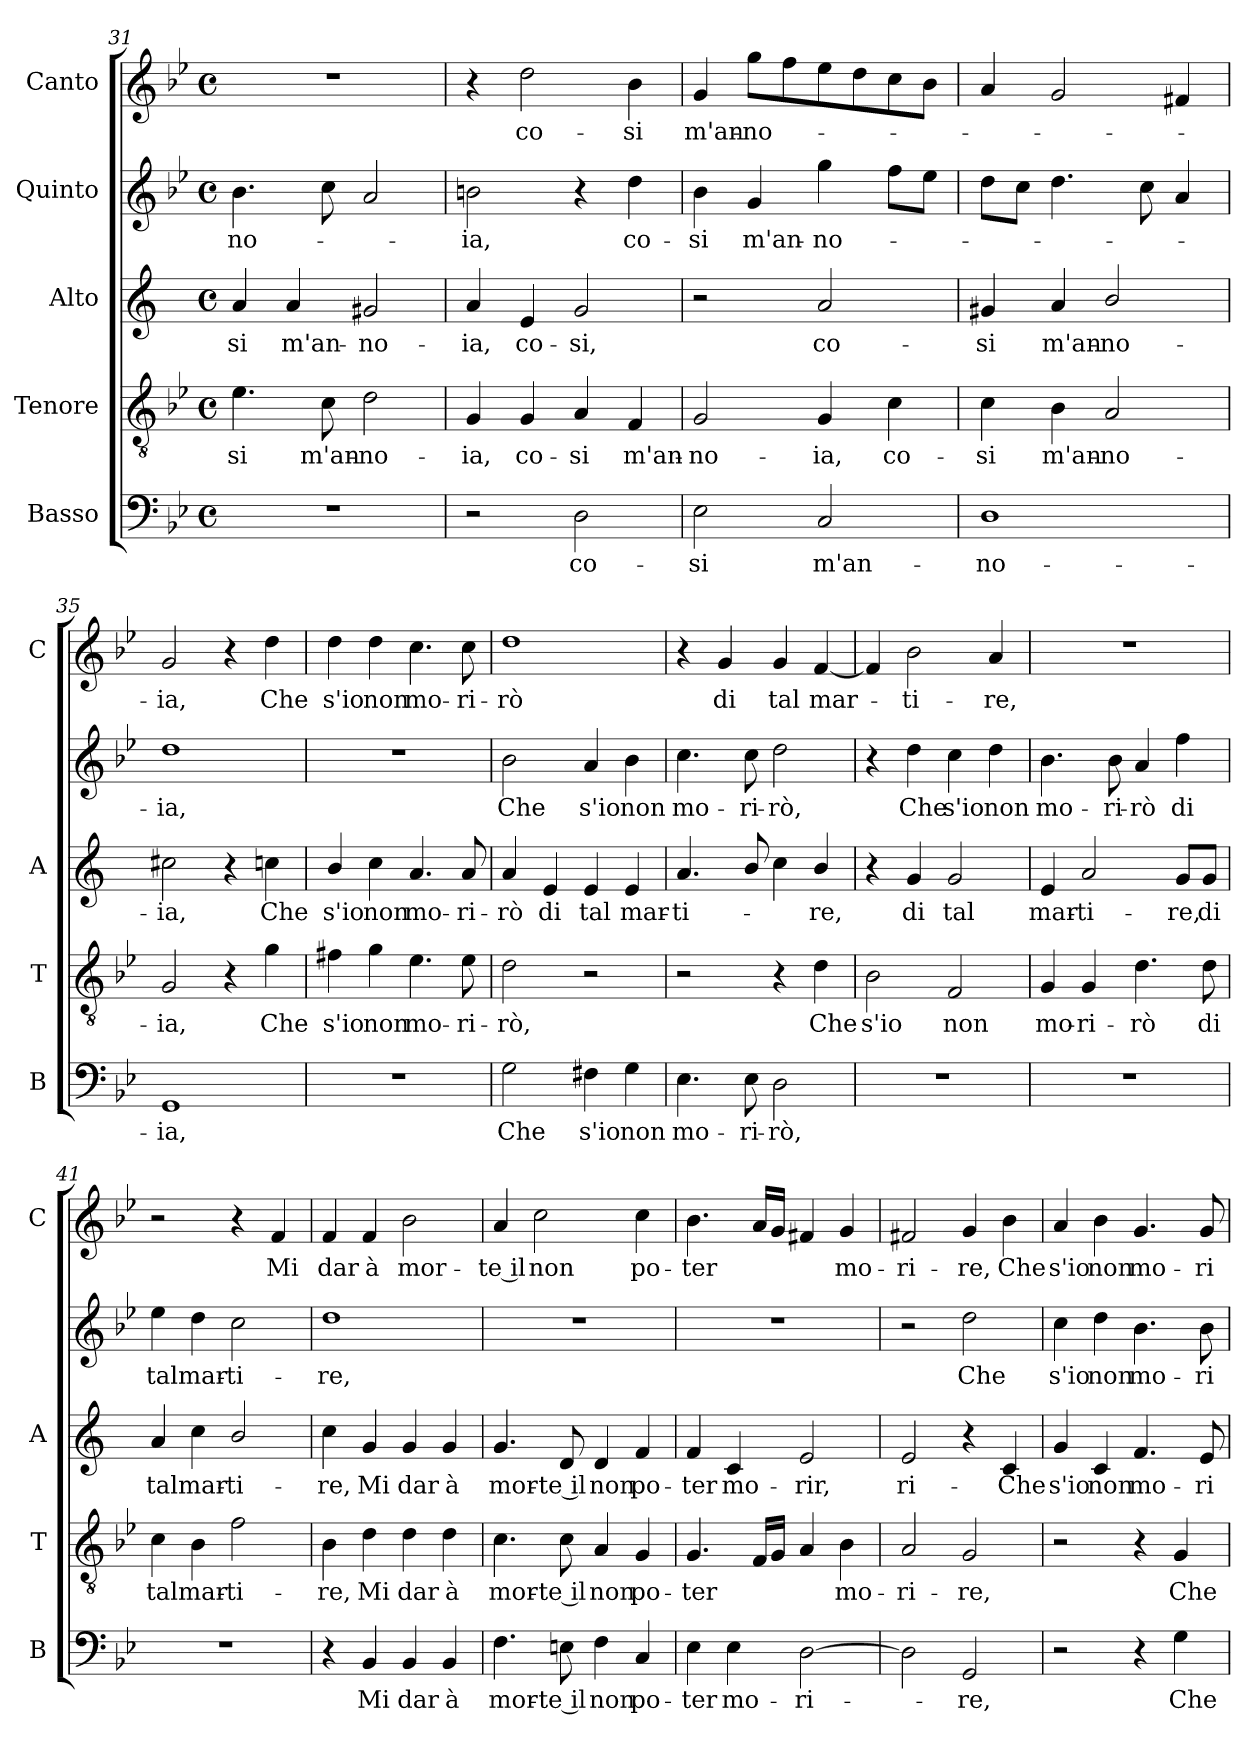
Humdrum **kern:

**kern	**text	**kern	**text	**kern	**text	**kern	**text	**kern	**text
*part5	*part5	*part4	*part4	*part3	*part3	*part2	*part2	*part1	*part1
*staff5	*staff5	*staff4	*staff4	*staff3	*staff3	*staff2	*staff2	*staff1	*staff1
*I"Basso	*	*I"Tenore	*	*I"Alto	*	*I"Quinto	*	*I"Canto	*
*I'B	*	*I'T	*	*I'A	*	*	*	*I'C	*
*clefF4	*	*clefGv2	*	*clefG2	*	*clefG2	*	*clefG2	*
*	*	*	*	*ITrd1c2	*	*	*	*	*
*k[b-e-]	*	*k[b-e-]	*	*k[b-e-]	*	*k[b-e-]	*	*k[b-e-]	*
*B-:	*	*B-:	*	*B-:	*	*B-:	*	*B-:	*
*M4/4	*	*M4/4	*	*M4/4	*	*M4/4	*	*M4/4	*
*met(c)	*	*met(c)	*	*met(c)	*	*met(c)	*	*met(c)	*
=31	=31	=31	=31	=31	=31	=31	=31	=31	=31
!	!	!	!LO:LY:b	!	!LO:LY:b	!	!LO:LY:b	!	!
1r	.	4.e-\	-si	4g/	-si	4.b-\	-no-	1r	.
!	!	!	!	!	!LO:LY:b	!	!	!	!
.	.	.	.	4g/	m'an-	.	.	.	.
!	!	!	!LO:LY:b	!	!	!	!	!	!
.	.	8c\	m'an-	.	.	8cc\	.	.	.
!	!	!	!LO:LY:b	!	!LO:LY:b	!	!	!	!
.	.	2d\	-no-	2f#X/	-no-	2a/	.	.	.
=32	=32	=32	=32	=32	=32	=32	=32	=32	=32
!	!	!	!LO:LY:b	!	!LO:LY:b	!	!LO:LY:b	!	!
2r	.	4G/	-ia,	4g/	-ia,	2bn\	-ia,	4r	.
!	!	!	!LO:LY:b	!	!LO:LY:b	!	!	!	!LO:LY:b
.	.	4G/	co-	4d/	co-	.	.	2dd\	co-
!	!LO:LY:b	!	!LO:LY:b	!	!LO:LY:b	!	!	!	!
2D\	co-	4A/	-si	2f/	-si,	4r	.	.	.
!	!	!	!LO:LY:b	!	!	!	!LO:LY:b	!	!LO:LY:b
.	.	4F/	m'an-	.	.	4dd\	co-	4b-\	-si
=33	=33	=33	=33	=33	=33	=33	=33	=33	=33
!	!LO:LY:b	!	!LO:LY:b	!	!	!	!LO:LY:b	!	!LO:LY:b
2E-\	-si	2G/	-no-	2r	.	4b-\	-si	4g/	m'an-
!	!	!	!	!	!	!	!LO:LY:b	!	!LO:LY:b
.	.	.	.	.	.	4g/	m'an-	8gg\L	-no-
.	.	.	.	.	.	.	.	8ff\	.
!	!LO:LY:b	!	!LO:LY:b	!	!LO:LY:b	!	!LO:LY:b	!	!
2C/	m'an-	4G/	-ia,	2g/	co-	4gg\	-no-	8ee-\	.
.	.	.	.	.	.	.	.	8dd\	.
!	!	!	!LO:LY:b	!	!	!	!	!	!
.	.	4c\	co-	.	.	8ff\L	.	8cc\	.
.	.	.	.	.	.	8ee-\J	.	8b-\J	.
=34	=34	=34	=34	=34	=34	=34	=34	=34	=34
!	!LO:LY:b	!	!LO:LY:b	!	!LO:LY:b	!	!	!	!
1D	-no-	4c\	-si	4f#X/	-si	8dd\L	.	4a/	.
.	.	.	.	.	.	8cc\J	.	.	.
!	!	!	!LO:LY:b	!	!LO:LY:b	!	!	!	!
.	.	4B-\	m'an-	4g/	m'an-	4.dd\	.	2g/	.
!	!	!	!LO:LY:b	!	!LO:LY:b	!	!	!	!
.	.	2A/	-no-	2a/	-no-	.	.	.	.
.	.	.	.	.	.	8cc\	.	.	.
.	.	.	.	.	.	4a/	.	4f#X/	.
!!LO:LB:g=z
=35	=35	=35	=35	=35	=35	=35	=35	=35	=35
!	!LO:LY:b	!	!LO:LY:b	!	!LO:LY:b	!	!LO:LY:b	!	!LO:LY:b
1GG	-ia,	2G/	-ia,	2bn\	-ia,	1dd	-ia,	2g/	-ia,
.	.	4r	.	4r	.	.	.	4r	.
!	!	!	!LO:LY:b	!	!LO:LY:b	!	!	!	!LO:LY:b
.	.	4g\	Che	4b-X\	Che	.	.	4dd\	Che
=36	=36	=36	=36	=36	=36	=36	=36	=36	=36
!	!	!	!LO:LY:b	!	!LO:LY:b	!	!	!	!LO:LY:b
1r	.	4f#X\	s'io	4a/	s'io	1r	.	4dd\	s'io
!	!	!	!LO:LY:b	!	!LO:LY:b	!	!	!	!LO:LY:b
.	.	4g\	non	4b-\	non	.	.	4dd\	non
!	!	!	!LO:LY:b	!	!LO:LY:b	!	!	!	!LO:LY:b
.	.	4.e-\	mo-	4.g/	mo-	.	.	4.cc\	mo-
!	!	!	!LO:LY:b	!	!LO:LY:b	!	!	!	!LO:LY:b
.	.	8e-\	-ri-	8g/	-ri-	.	.	8cc\	-ri-
=37	=37	=37	=37	=37	=37	=37	=37	=37	=37
!	!LO:LY:b	!	!LO:LY:b	!	!LO:LY:b	!	!LO:LY:b	!	!LO:LY:b
2G\	Che	2d\	-rò,	4g/	-rò	2b-\	Che	1dd	-rò
!	!	!	!	!	!LO:LY:b	!	!	!	!
.	.	.	.	4d/	di	.	.	.	.
!	!LO:LY:b	!	!	!	!LO:LY:b	!	!LO:LY:b	!	!
4F#X\	s'io	2r	.	4d/	tal	4a/	s'io	.	.
!	!LO:LY:b	!	!	!	!LO:LY:b	!	!LO:LY:b	!	!
4G\	non	.	.	4d/	mar-	4b-\	non	.	.
=38	=38	=38	=38	=38	=38	=38	=38	=38	=38
!	!LO:LY:b	!	!	!	!LO:LY:b	!	!LO:LY:b	!	!
4.E-\	mo-	2r	.	4.g/	-ti-	4.cc\	mo-	4r	.
!	!	!	!	!	!	!	!	!	!LO:LY:b
.	.	.	.	.	.	.	.	4g/	di
!	!LO:LY:b	!	!	!	!	!	!LO:LY:b	!	!
8E-\	-ri-	.	.	8a/	.	8cc\	-ri-	.	.
!	!LO:LY:b	!	!	!	!	!	!LO:LY:b	!	!LO:LY:b
2D\	-rò,	4r	.	4b-\	.	2dd\	-rò,	4g/	tal
!	!	!	!LO:LY:b	!	!LO:LY:b	!	!	!	!LO:LY:b
.	.	4d\	Che	4a/	-re,	.	.	[4f/	mar-
=39	=39	=39	=39	=39	=39	=39	=39	=39	=39
!	!	!	!LO:LY:b	!	!	!	!	!	!
1r	.	2B-\	s'io	4r	.	4r	.	4f/]	.
!	!	!	!	!	!LO:LY:b	!	!LO:LY:b	!	!LO:LY:b
.	.	.	.	4f/	di	4dd\	Che	2b-\	-ti-
!	!	!	!LO:LY:b	!	!LO:LY:b	!	!LO:LY:b	!	!
.	.	2F/	non	2f/	tal	4cc\	s'io	.	.
!	!	!	!	!	!	!	!LO:LY:b	!	!LO:LY:b
.	.	.	.	.	.	4dd\	non	4a/	-re,
=40	=40	=40	=40	=40	=40	=40	=40	=40	=40
!	!	!	!LO:LY:b	!	!LO:LY:b	!	!LO:LY:b	!	!
1r	.	4G/	mo-	4d/	mar-	4.b-\	mo-	1r	.
!	!	!	!LO:LY:b	!	!LO:LY:b	!	!	!	!
.	.	4G/	-ri-	2g/	-ti-	.	.	.	.
!	!	!	!	!	!	!	!LO:LY:b	!	!
.	.	.	.	.	.	8b-\	-ri-	.	.
!	!	!	!LO:LY:b	!	!	!	!LO:LY:b	!	!
.	.	4.d\	-rò	.	.	4a/	-rò	.	.
!	!	!	!	!	!LO:LY:b	!	!LO:LY:b	!	!
.	.	.	.	8f/L	-re,	4ff\	di	.	.
!	!	!	!LO:LY:b	!	!LO:LY:b	!	!	!	!
.	.	8d\	di	8f/J	di	.	.	.	.
=41	=41	=41	=41	=41	=41	=41	=41	=41	=41
!	!	!	!LO:LY:b	!	!LO:LY:b	!	!LO:LY:b	!	!
1r	.	4c\	tal	4g/	tal	4ee-\	tal	2r	.
!	!	!	!LO:LY:b	!	!LO:LY:b	!	!LO:LY:b	!	!
.	.	4B-\	mar-	4b-\	mar-	4dd\	mar-	.	.
!	!	!	!LO:LY:b	!	!LO:LY:b	!	!LO:LY:b	!	!
.	.	2f\	-ti-	2a/	-ti-	2cc\	-ti-	4r	.
!	!	!	!	!	!	!	!	!	!LO:LY:b
.	.	.	.	.	.	.	.	4f/	Mi
!!LO:PB:g=z
=42	=42	=42	=42	=42	=42	=42	=42	=42	=42
!	!	!	!LO:LY:b	!	!LO:LY:b	!	!LO:LY:b	!	!LO:LY:b
4r	.	4B-\	-re,	4b-\	-re,	1dd	-re,	4f/	dar
!	!LO:LY:b	!	!LO:LY:b	!	!LO:LY:b	!	!	!	!LO:LY:b
4BB-/	Mi	4d\	Mi	4f/	Mi	.	.	4f/	à
!	!LO:LY:b	!	!LO:LY:b	!	!LO:LY:b	!	!	!	!LO:LY:b
4BB-/	dar	4d\	dar	4f/	dar	.	.	2b-\	mor-
!	!LO:LY:b	!	!LO:LY:b	!	!LO:LY:b	!	!	!	!
4BB-/	à	4d\	à	4f/	à	.	.	.	.
=43	=43	=43	=43	=43	=43	=43	=43	=43	=43
!	!LO:LY:b	!	!LO:LY:b	!	!LO:LY:b	!	!	!	!LO:LY:b
4.F\	mor-	4.c\	mor-	4.f/	mor-	1r	.	4a/	-te il
!	!	!	!	!	!	!	!	!	!LO:LY:b
.	.	.	.	.	.	.	.	2cc\	non
!	!LO:LY:b	!	!LO:LY:b	!	!LO:LY:b	!	!	!	!
8En\	-te il	8c\	-te il	8c/	-te il	.	.	.	.
!	!LO:LY:b	!	!LO:LY:b	!	!LO:LY:b	!	!	!	!
4F\	non	4A/	non	4c/	non	.	.	.	.
!	!LO:LY:b	!	!LO:LY:b	!	!LO:LY:b	!	!	!	!LO:LY:b
4C/	po-	4G/	po-	4e-/	po-	.	.	4cc\	po-
=44	=44	=44	=44	=44	=44	=44	=44	=44	=44
!	!LO:LY:b	!	!LO:LY:b	!	!LO:LY:b	!	!	!	!LO:LY:b
4E-\	-ter	4.G/	-ter	4e-/	-ter	1r	.	4.b-\	-ter
!	!LO:LY:b	!	!	!	!LO:LY:b	!	!	!	!
4E-\	mo-	.	.	4B-/	mo-	.	.	.	.
.	.	16F/LL	.	.	.	.	.	16a/LL	.
.	.	16G/JJ	.	.	.	.	.	16g/JJ	.
!	!LO:LY:b	!	!	!	!LO:LY:b	!	!	!	!
[2D\	-ri-	4A/	.	2d/	-rir,	.	.	4f#X/	.
!	!	!	!LO:LY:b	!	!	!	!	!	!LO:LY:b
.	.	4B-\	mo-	.	.	.	.	4g/	mo-
=45	=45	=45	=45	=45	=45	=45	=45	=45	=45
!	!	!	!LO:LY:b	!	!LO:LY:b	!	!	!	!LO:LY:b
2D\]	.	2A/	-ri-	2d/	ri-	2r	.	2f#X/	-ri-
!	!LO:LY:b	!	!LO:LY:b	!	!	!	!LO:LY:b	!	!LO:LY:b
2GG/	-re,	2G/	-re,	4r	.	2dd\	Che	4g/	-re,
!	!	!	!	!	!LO:LY:b	!	!	!	!LO:LY:b
.	.	.	.	4B-/	-Che	.	.	4b-\	Che
=46	=46	=46	=46	=46	=46	=46	=46	=46	=46
!	!	!	!	!	!LO:LY:b	!	!LO:LY:b	!	!LO:LY:b
2r	.	2r	.	4f/	s'io	4cc\	s'io	4a/	s'io
!	!	!	!	!	!LO:LY:b	!	!LO:LY:b	!	!LO:LY:b
.	.	.	.	4B-/	non	4dd\	non	4b-\	non
!	!	!	!	!	!LO:LY:b	!	!LO:LY:b	!	!LO:LY:b
4r	.	4r	.	4.e-/	mo-	4.b-\	mo-	4.g/	mo-
!	!LO:LY:b	!	!LO:LY:b	!	!	!	!	!	!
4G\	Che	4G/	Che	.	.	.	.	.	.
!	!	!	!	!	!LO:LY:b	!	!LO:LY:b	!	!LO:LY:b
.	.	.	.	8d/	-ri-	8b-\	-ri-	8g/	-ri-
=	=	=	=	=	=	=	=	=	=
*-	*-	*-	*-	*-	*-	*-	*-	*-	*-
